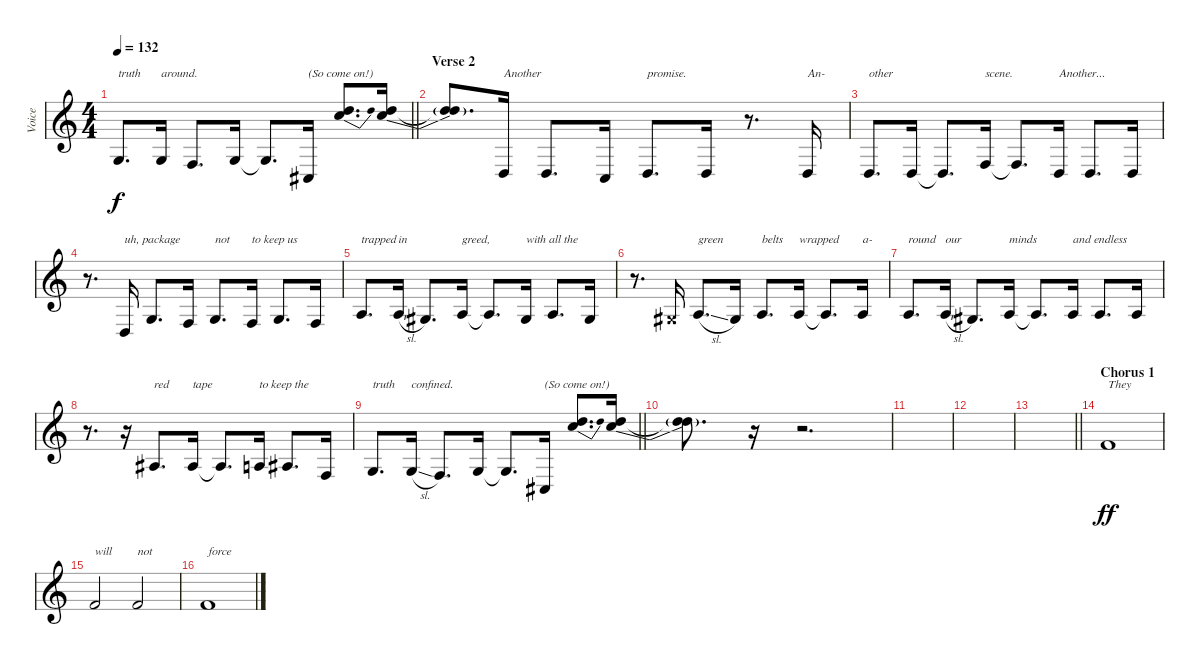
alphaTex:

\track ("Voice" "Voice") {instrument flute}
\staff {score}
\tuning (E4 B3 G3 D3 A2 E2 B1) {hide}
\ts (4 4)
\tempo 132
\clef g2
\barLineRight lightlight
\ks c
5.4.8{d txt "truth" dy f} 5.4.16{txt "around."} 3.4.8{d} 5.4.16 5.4{t}.8{d} 4.5.16{txt "(So come on!)"} (15.2 17.3{be (bend 0 0 60 4)}).8{d beam Up} (15.2 17.3{be (bend 0 0 60 4)}).16{beam Up} |
\section ("" "Verse 2")
(15.2{t} 17.3{t}).8{d} 5.5.16{txt "Another"} 5.5.8{d} 3.5.16 5.5.8{d txt "promise."} 5.5.16 r.8{d} 5.5.16{txt "An-"} |
5.5.8{d txt "other"} 5.5.16 5.5{t}.8{d} 3.4.16{txt "scene."} 3.4{t}.8{d} 5.5.16{txt "Another..."} 5.5.8{d} 5.5.16 |
r.8{d} 5.5.16{txt "uh, package"} 5.4.8{d} 3.4.16 5.4.8{d txt "not"} 3.4.16{txt "to keep us"} 5.4.8{d} 3.4.16 |
7.4.8{d txt "trapped"} 7.4{sl}.16{txt "in"} 6.4.8{d} 7.4.16{txt "greed,"} 7.4{t}.8{d} 6.4.16{txt "with all the"} 7.4.8{d} 6.4.16 |
r.8{d} 6.4{x}.16 7.4{sl}.8{d txt "green"} 6.4.16 7.4.8{d txt "belts"} 7.4.16{txt "wrapped"} 7.4{t}.8{d} 7.4.16{txt "a-"} |
7.4.8{d txt "round"} 7.4{sl}.16{txt "our"} 6.4.8{d} 7.4.16{txt "minds"} 7.4{t}.8{d} 7.4.16{txt "and endless"} 7.4.8{d} 7.4.16 |
r.8{d} r.16 8.4.8{d txt "red"} 8.4.16{txt "tape"} 8.4{t}.8{d} 7.4.16{txt "to keep the"} 8.4.8{d} 3.4.16 |
\barLineRight lightlight
5.4.8{d txt "truth"} 5.4{sl}.16{txt "confined."} 3.4.8{d} 5.4.16 5.4{t}.8{d} 4.5.16{txt "(So come on!)"} (15.2 17.3{be (bend 0 0 60 4)}).8{d beam Up} (15.2 17.3{be (bend 0 0 60 4)}).16{beam Up} |
(15.2{t} 17.3{t}).8{d} r.16 r.2{d} |
|
|
\barLineRight lightlight
|
\section ("" "Chorus 1")
10.3.1{txt "They" dy ff} |
10.3.2{txt "will"} 10.3.2{txt "not"} |
10.3.1{txt "force"}
